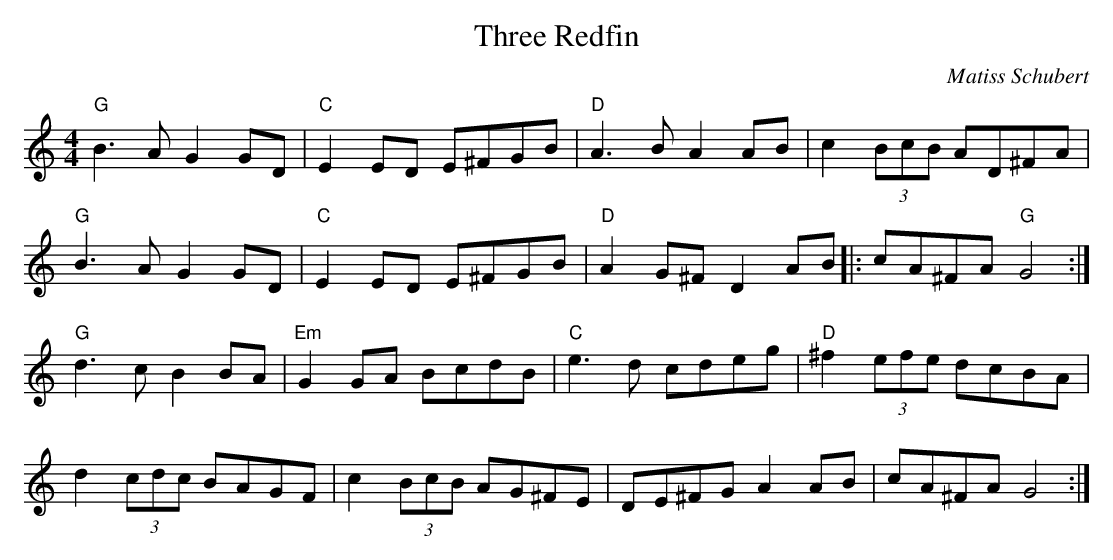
X:1
C: Matiss Schubert
T: Three Redfin
L: 1/8
M: 4/4
K: C
"G"B3A G2GD |"C"E2ED E^FGB |"D"A3B A2AB |c2 (3BcB AD^FA|
"G"B3A G2GD |"C"E2ED E^FGB |"D"A2G^F D2AB |:cA^FA "G"G4 :|
"G"d3c B2BA |"Em"G2GA BcdB |"C"e3d cdeg |"D"^f2 (3efe dcBA|
d2 (3cdc BAGF|c2 (3BcB AG^FE|DE^FG A2AB |cA^FA G4 :|
